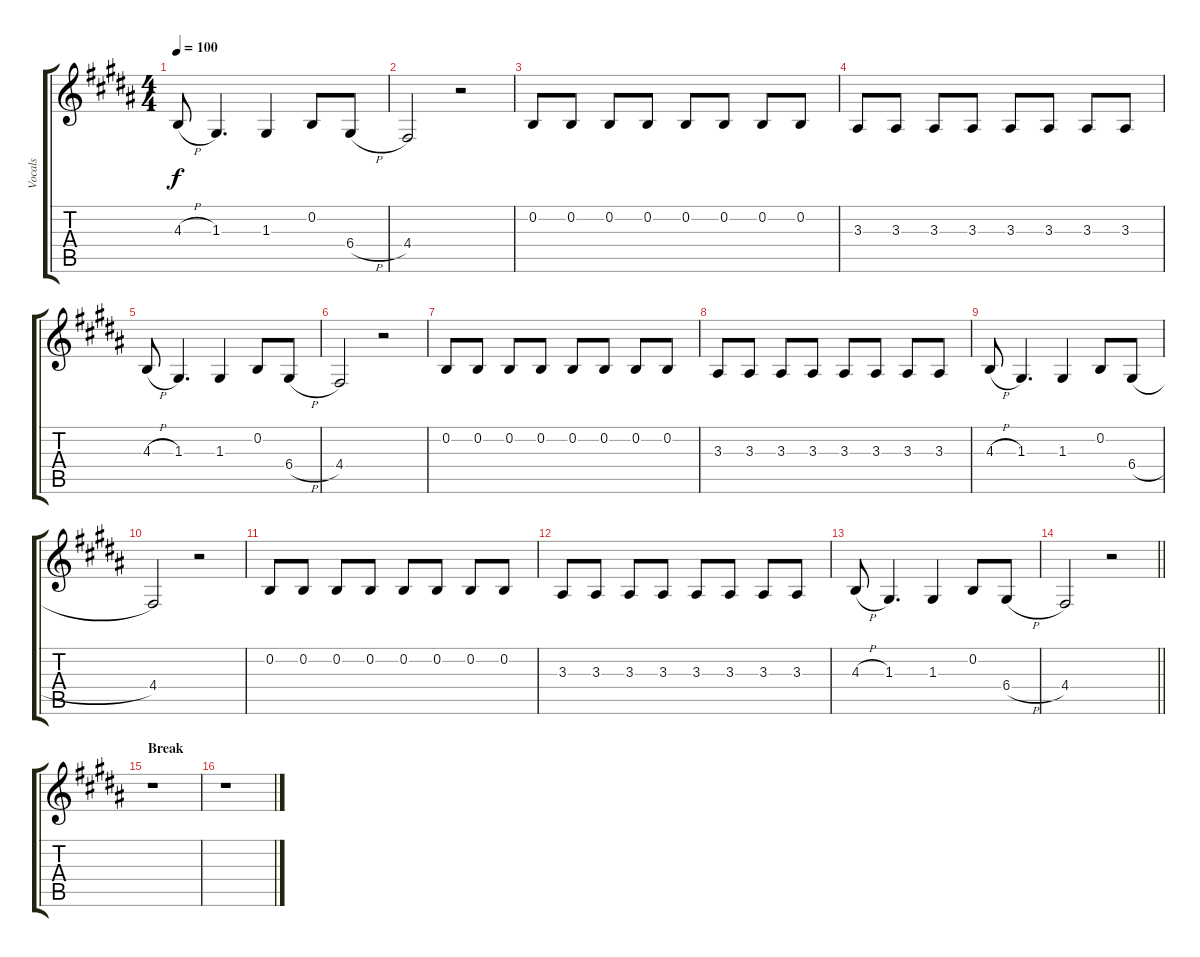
\track ("Vocals" "Vocals") {instrument lead2sawtooth}
\staff {score tabs}
\tuning (E4 B3 G3 D3 A2 E2) {hide}
\ts (4 4)
\tempo 100
\clef g2
\ks b
4.3{h}.8{dy f} 1.3.4{d} 1.3.4 0.2.8 6.4{h}.8 |
4.4.2 r.2 |
0.2.8 0.2.8 0.2.8 0.2.8 0.2.8 0.2.8 0.2.8 0.2.8 |
3.3.8 3.3.8 3.3.8 3.3.8 3.3.8 3.3.8 3.3.8 3.3.8 |
4.3{h}.8 1.3.4{d} 1.3.4 0.2.8 6.4{h}.8 |
4.4.2 r.2 |
0.2.8 0.2.8 0.2.8 0.2.8 0.2.8 0.2.8 0.2.8 0.2.8 |
3.3.8 3.3.8 3.3.8 3.3.8 3.3.8 3.3.8 3.3.8 3.3.8 |
4.3{h}.8 1.3.4{d} 1.3.4 0.2.8 6.4{h}.8 |
4.4.2 r.2 |
0.2.8 0.2.8 0.2.8 0.2.8 0.2.8 0.2.8 0.2.8 0.2.8 |
3.3.8 3.3.8 3.3.8 3.3.8 3.3.8 3.3.8 3.3.8 3.3.8 |
4.3{h}.8 1.3.4{d} 1.3.4 0.2.8 6.4{h}.8 |
\barLineRight lightlight
4.4.2 r.2 |
\section ("" "Break")
r.1 |
r.1
